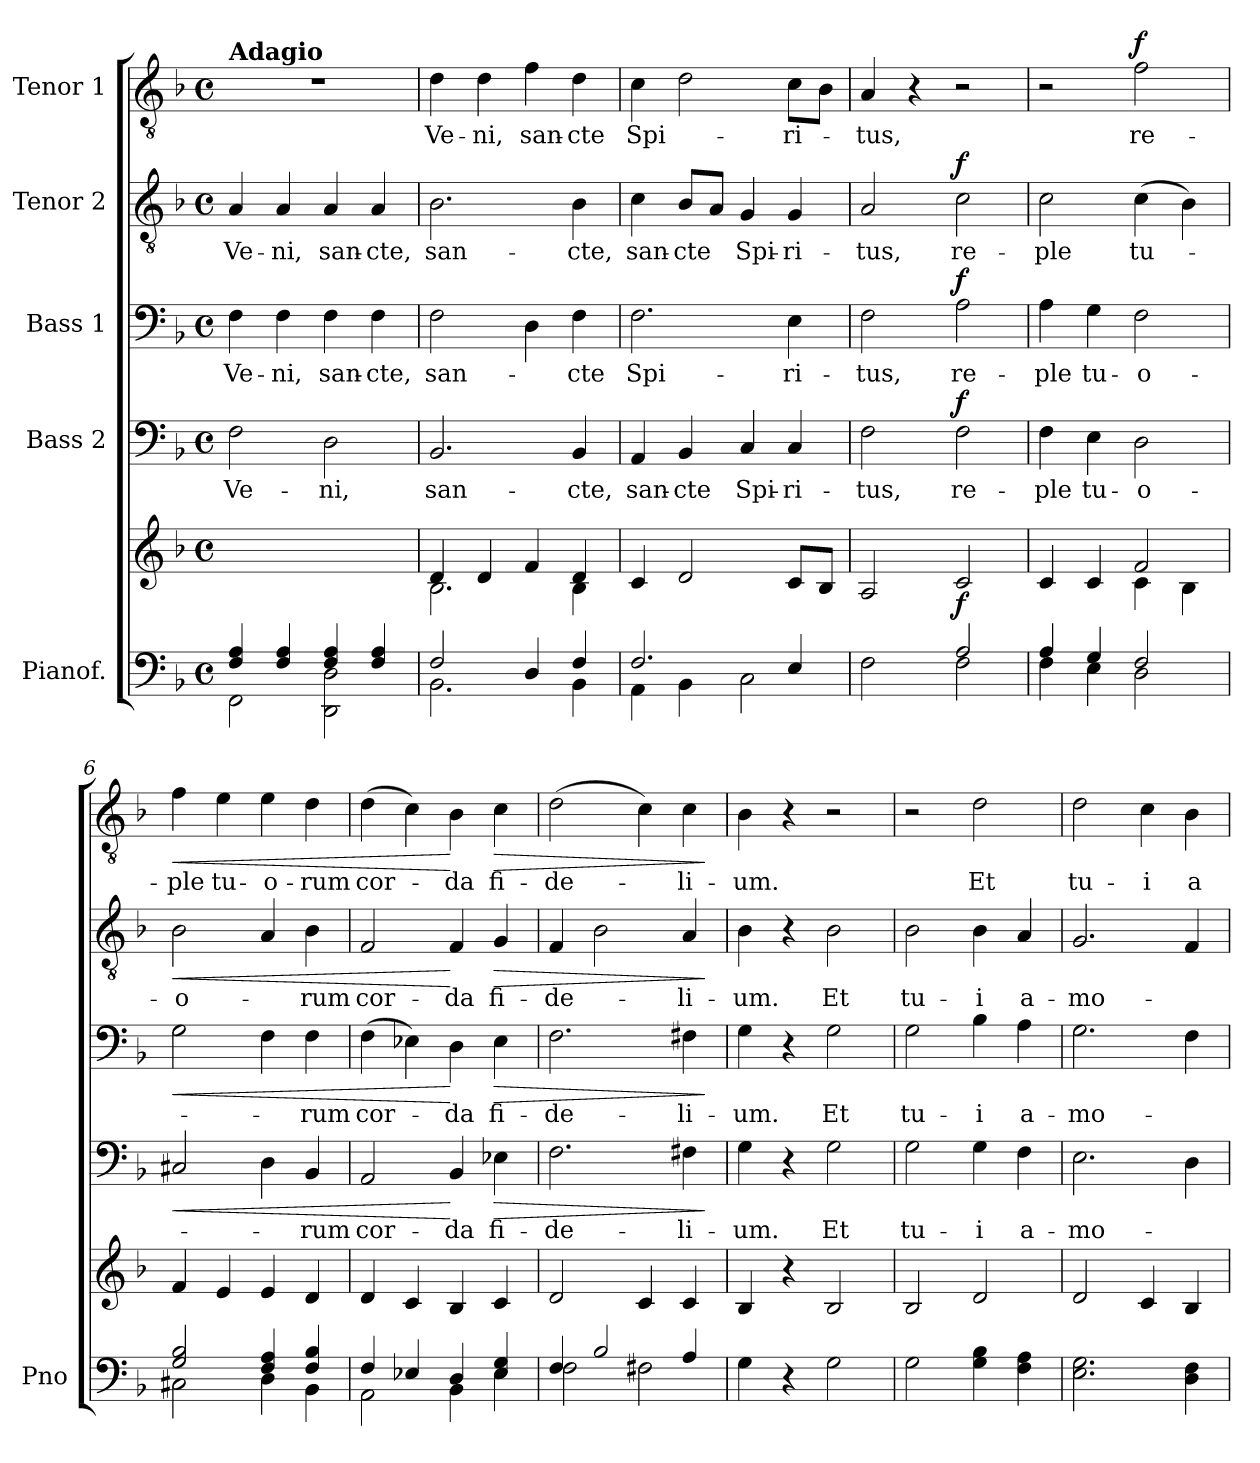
**kern	**kern	**dynam	**kern	**text	**dynam	**kern	**text	**dynam	**kern	**text	**dynam	**kern	**text	**dynam
*part5	*part5	*part5	*part4	*part4	*part4	*part3	*part3	*part3	*part2	*part2	*part2	*part1	*part1	*part1
*staff6	*staff5	*staff5/6	*staff4	*staff4	*staff4	*staff3	*staff3	*staff3	*staff2	*staff2	*staff2	*staff1	*staff1	*staff1
*I"Pianof.	*	*	*I"Bass 2	*	*	*I"Bass 1	*	*	*I"Tenor 2	*	*	*I"Tenor 1	*	*
*I'Pno	*	*	*	*	*	*	*	*	*	*	*	*	*	*
*clefF4	*clefG2	*	*clefF4	*	*	*clefF4	*	*	*clefGv2	*	*	*clefGv2	*	*
*k[b-]	*k[b-]	*	*k[b-]	*	*	*k[b-]	*	*	*k[b-]	*	*	*k[b-]	*	*
*M4/4	*M4/4	*	*M4/4	*	*	*M4/4	*	*	*M4/4	*	*	*M4/4	*	*
*met(c)	*met(c)	*	*met(c)	*	*	*met(c)	*	*	*met(c)	*	*	*met(c)	*	*
=1	=1	=1	=1	=1	=1	=1	=1	=1	=1	=1	=1	=1	=1	=1
*^	*	*	*	*	*	*	*	*	*	*	*	*	*	*
!	!	!	!	!	!	!	!	!	!	!	!	!	!LO:TX:a:B:t=Adagio	!	!
!	!	!	!LO:DY:a=2	!	!LO:LY:b	!LO:DY:a	!	!LO:LY:b	!LO:DY:a	!	!LO:LY:b	!LO:DY:a	!	!	!
4F/ 4A/	2FF\	1ryy	other-dynamics	2F\	Ve-	other-dynamics	4F\	Ve-	other-dynamics	4A/	Ve-	other-dynamics	1r	.	.
!	!	!	!	!	!	!	!	!LO:LY:b	!	!	!LO:LY:b	!	!	!	!
4F/ 4A/	.	.	.	.	.	.	4F\	-ni,	.	4A/	-ni,	.	.	.	.
!	!	!	!	!	!LO:LY:b	!	!	!LO:LY:b	!	!	!LO:LY:b	!	!	!	!
4F/ 4A/	2DD\ 2D\	.	.	2D\	-ni,	.	4F\	san-	.	4A/	san-	.	.	.	.
!	!	!	!	!	!	!	!	!LO:LY:b	!	!	!LO:LY:b	!	!	!	!
4F/ 4A/	.	.	.	.	.	.	4F\	-cte,	.	4A/	-cte,	.	.	.	.
=2	=2	=2	=2	=2	=2	=2	=2	=2	=2	=2	=2	=2	=2	=2	=2
*	*	*^	*	*	*	*	*	*	*	*	*	*	*	*	*
!	!	!	!	!	!	!LO:LY:b	!	!	!LO:LY:b	!	!	!LO:LY:b	!	!	!LO:LY:b	!LO:DY:a
2F/	2.BB-\	4d/	2.B-\	.	2.BB-/	san-	.	2F\	san-	.	2.B-\	san-	.	4d\	Ve-	other-dynamics
!	!	!	!	!	!	!	!	!	!	!	!	!	!	!	!LO:LY:b	!
.	.	4d/	.	.	.	.	.	.	.	.	.	.	.	4d\	-ni,	.
!	!	!	!	!	!	!	!	!	!	!	!	!	!	!	!LO:LY:b	!
4D/	.	4f/	.	.	.	.	.	4D\	.	.	.	.	.	4f\	san-	.
!	!	!	!	!	!	!LO:LY:b	!	!	!LO:LY:b	!	!	!LO:LY:b	!	!	!LO:LY:b	!
4F/	4BB-\	4d/	4B-\	.	4BB-/	-cte,	.	4F\	-cte	.	4B-\	-cte,	.	4d\	-cte	.
=3	=3	=3	=3	=3	=3	=3	=3	=3	=3	=3	=3	=3	=3	=3	=3	=3
!	!	!	!	!	!	!LO:LY:b	!	!	!LO:LY:b	!	!	!LO:LY:b	!	!	!LO:LY:b	!
*	*	*v	*v	*	*	*	*	*	*	*	*	*	*	*	*	*
2.F/	4AA\	4c/	.	4AA/	san-	.	2.F\	Spi-	.	4c\	san-	.	4c\	Spi-	.
!	!	!	!	!	!LO:LY:b	!	!	!	!	!	!LO:LY:b	!	!	!	!
.	4BB-\	2d/	.	4BB-/	-cte	.	.	.	.	8B-/L	-cte	.	2d\	.	.
.	.	.	.	.	.	.	.	.	.	8A/J	.	.	.	.	.
!	!	!	!	!	!LO:LY:b	!	!	!	!	!	!LO:LY:b	!	!	!	!
.	2C\	.	.	4C/	Spi-	.	.	.	.	4G/	Spi-	.	.	.	.
!	!	!	!	!	!LO:LY:b	!	!	!LO:LY:b	!	!	!LO:LY:b	!	!	!LO:LY:b	!
4E/	.	8c/L	.	4C/	-ri-	.	4E\	-ri-	.	4G/	-ri-	.	8c\L	-ri-	.
.	.	8B-/J	.	.	.	.	.	.	.	.	.	.	8B-\J	.	.
=4	=4	=4	=4	=4	=4	=4	=4	=4	=4	=4	=4	=4	=4	=4	=4
!	!	!	!	!	!LO:LY:b	!	!	!LO:LY:b	!	!	!LO:LY:b	!	!	!LO:LY:b	!
2ryy	2F\	2A/	.	2F\	-tus,	.	2F\	-tus,	.	2A/	-tus,	.	4A/	-tus,	.
.	.	.	.	.	.	.	.	.	.	.	.	.	4r	.	.
!	!	!	!LO:DY:a=2	!	!LO:LY:b	!LO:DY:a	!	!LO:LY:b	!LO:DY:a	!	!LO:LY:b	!LO:DY:a	!	!	!
2A/	2F\	2c/	f	2F\	re-	f	2A\	re-	f	2c\	re-	f	2r	.	.
=5	=5	=5	=5	=5	=5	=5	=5	=5	=5	=5	=5	=5	=5	=5	=5
*	*	*^	*	*	*	*	*	*	*	*	*	*	*	*	*
!	!	!	!	!	!	!LO:LY:b	!	!	!LO:LY:b	!	!	!LO:LY:b	!	!	!	!
4A/	4F\	4c/	2ryy	.	4F\	-ple	.	4A\	-ple	.	2c\	-ple	.	2r	.	.
!	!	!	!	!	!	!LO:LY:b	!	!	!LO:LY:b	!	!	!	!	!	!	!
4G/	4E\	4c/	.	.	4E\	tu-	.	4G\	tu-	.	.	.	.	.	.	.
!	!	!	!	!	!	!LO:LY:b	!	!	!LO:LY:b	!	!	!LO:LY:b	!	!	!LO:LY:b	!LO:DY:a
2F/	2D\	2f/	4c\	.	2D\	-o-	.	2F\	-o-	.	(4c\	tu-	.	2f\	re-	f
.	.	.	4B-\	.	.	.	.	.	.	.	4B-\)	.	.	.	.	.
=6	=6	=6	=6	=6	=6	=6	=6	=6	=6	=6	=6	=6	=6	=6	=6	=6
!	!	!	!	!	!	!	!LO:HP:b	!	!	!LO:HP:b	!	!LO:LY:b	!LO:HP:b	!	!LO:LY:b	!LO:HP:b
*	*	*v	*v	*	*	*	*	*	*	*	*	*	*	*	*	*
2G/ 2B-/	2C#X\	4f/	.	2C#X/	.	<	2G\	.	<	2B-\	-o-	<	4f\	-ple	<
!	!	!	!	!	!	!	!	!	!	!	!	!	!	!LO:LY:b	!
.	.	4e/	.	.	.	.	.	.	.	.	.	.	4e\	tu-	.
!	!	!	!	!	!	!	!	!	!	!	!	!	!	!LO:LY:b	!
4F/ 4A/	4D\	4e/	.	4D\	.	.	4F\	.	.	4A/	.	.	4e\	-o-	.
!	!	!	!	!	!LO:LY:b	!	!	!LO:LY:b	!	!	!LO:LY:b	!	!	!LO:LY:b	!
4F/ 4B-/	4BB-\	4d/	.	4BB-/	-rum	.	4F\	-rum	.	4B-\	-rum	.	4d\	-rum	.
!!LO:LB:g=z
=7	=7	=7	=7	=7	=7	=7	=7	=7	=7	=7	=7	=7	=7	=7	=7
!	!	!	!	!	!LO:LY:b	!	!	!LO:LY:b	!	!	!LO:LY:b	!	!	!LO:LY:b	!
4F/	2AA\	4d/	.	2AA/	cor-	.	(4F\	cor-	.	2F/	cor-	.	(4d\	cor-	.
4E-X/	.	4c/	.	.	.	.	4E-X\)	.	.	.	.	.	4c\)	.	.
!	!	!	!	!	!LO:LY:b	!	!	!LO:LY:b	!	!	!LO:LY:b	!	!	!LO:LY:b	!
4D/	4BB-\	4B-/	.	4BB-/	-da	[	4D\	-da	[	4F/	-da	[	4B-\	-da	[
!	!	!	!	!	!LO:LY:b	!LO:HP:b	!	!LO:LY:b	!LO:HP:b	!	!LO:LY:b	!LO:HP:b	!	!LO:LY:b	!LO:HP:b
4E-/ 4G/	4E-\	4c/	.	4E-X\	fi-	>	4E-\	fi-	>	4G/	fi-	>	4c\	fi-	>
=8	=8	=8	=8	=8	=8	=8	=8	=8	=8	=8	=8	=8	=8	=8	=8
!	!	!	!	!	!LO:LY:b	!	!	!LO:LY:b	!	!	!LO:LY:b	!	!	!LO:LY:b	!
4F/	2F\	2d/	.	2.F\	-de-	.	2.F\	-de-	.	4F/	-de-	.	(2d\	-de-	.
2B-/	.	.	.	.	.	.	.	.	.	2B-\	.	.	.	.	.
.	2F#X\	4c/	.	.	.	.	.	.	.	.	.	.	4c\)	.	.
!	!	!	!	!	!LO:LY:b	!	!	!LO:LY:b	!	!	!LO:LY:b	!	!	!LO:LY:b	!
4A/	.	4c/	.	4F#X\	-li-	.	4F#X\	-li-	.	4A/	-li-	.	4c\	-li-	.
*v	*v	*	*	*	*	*	*	*	*	*	*	*	*	*	*
.	.	.	.	.	]	.	.	]	.	.	]	.	.	]
=9	=9	=9	=9	=9	=9	=9	=9	=9	=9	=9	=9	=9	=9	=9
!	!	!	!	!LO:LY:b	!	!	!LO:LY:b	!	!	!LO:LY:b	!	!	!LO:LY:b	!
4G\	4B-/	.	4G\	-um.	.	4G\	-um.	.	4B-\	-um.	.	4B-\	-um.	.
4r	4r	.	4r	.	.	4r	.	.	4r	.	.	4r	.	.
!	!	!	!	!LO:LY:b	!	!	!LO:LY:b	!	!	!LO:LY:b	!	!	!	!
2G\	2B-/	.	2G\	Et	.	2G\	Et	.	2B-\	Et	.	2r	.	.
=10	=10	=10	=10	=10	=10	=10	=10	=10	=10	=10	=10	=10	=10	=10
!	!	!	!	!LO:LY:b	!	!	!LO:LY:b	!	!	!LO:LY:b	!	!	!	!
2G\	2B-/	.	2G\	tu-	.	2G\	tu-	.	2B-\	tu-	.	2r	.	.
!	!	!	!	!LO:LY:b	!	!	!LO:LY:b	!	!	!LO:LY:b	!	!	!LO:LY:b	!
4G\ 4B-\	2d/	.	4G\	-i	.	4B-\	-i	.	4B-\	-i	.	2d\	Et	.
!	!	!	!	!LO:LY:b	!	!	!LO:LY:b	!	!	!LO:LY:b	!	!	!	!
4F\ 4A\	.	.	4F\	a-	.	4A\	a-	.	4A/	a-	.	.	.	.
=11	=11	=11	=11	=11	=11	=11	=11	=11	=11	=11	=11	=11	=11	=11
!	!	!	!	!LO:LY:b	!	!	!LO:LY:b	!	!	!LO:LY:b	!	!	!LO:LY:b	!
2.E\ 2.G\	2d/	.	2.E\	-mo-	.	2.G\	-mo-	.	2.G/	-mo-	.	2d\	tu-	.
!	!	!	!	!	!	!	!	!	!	!	!	!	!LO:LY:b	!
.	4c/	.	.	.	.	.	.	.	.	.	.	4c\	-i	.
!	!	!	!	!	!	!	!	!	!	!	!	!	!LO:LY:b	!
4D\ 4F\	4B-/	.	4D\	.	.	4F\	.	.	4F/	.	.	4B-\	a-	.
=	=	=	=	=	=	=	=	=	=	=	=	=	=	=
*-	*-	*-	*-	*-	*-	*-	*-	*-	*-	*-	*-	*-	*-	*-
